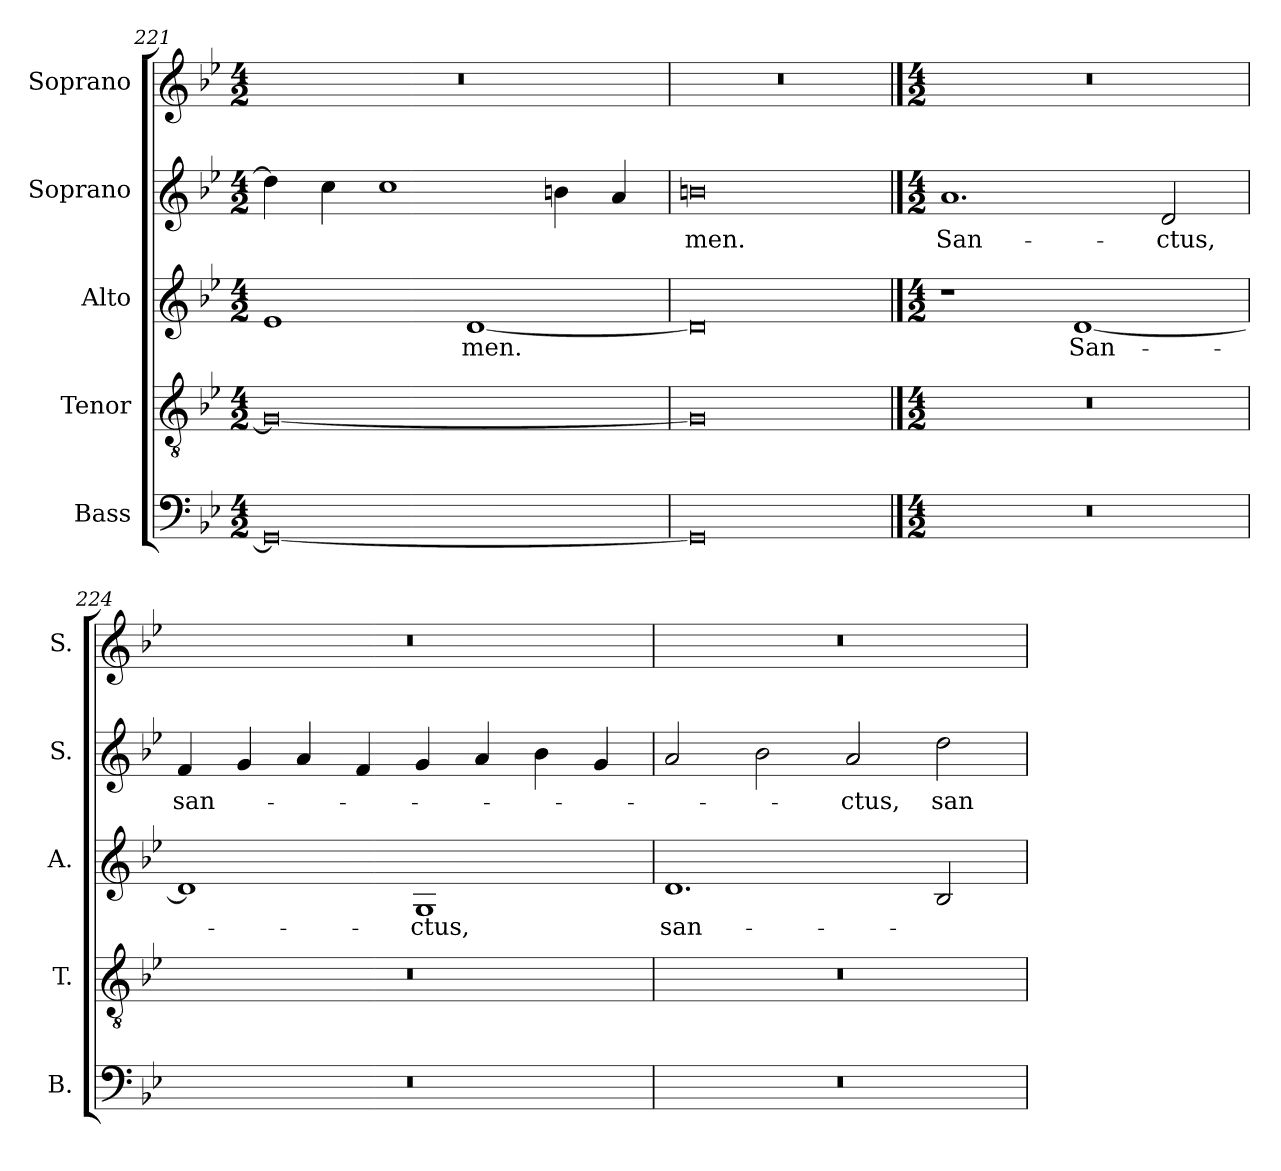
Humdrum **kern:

**kern	**kern	**kern	**text	**kern	**text	**kern
*part5	*part4	*part3	*part3	*part2	*part2	*part1
*staff5	*staff4	*staff3	*staff3	*staff2	*staff2	*staff1
*I"Bass	*I"Tenor	*I"Alto	*	*I"Soprano	*	*I"Soprano
*I'B.	*I'T.	*I'A.	*	*I'S.	*	*I'S.
*clefF4	*clefGv2	*clefG2	*	*clefG2	*	*clefG2
*	*ITrd7c12	*	*	*	*	*
*k[b-e-]	*k[b-e-]	*k[b-e-]	*	*k[b-e-]	*	*k[b-e-]
*B-:	*B-:	*B-:	*	*B-:	*	*B-:
*M4/2	*M4/2	*M4/2	*	*M4/2	*	*M4/2
=221	=221	=221	=221	=221	=221	=221
!	!	!	!	!	!	!LO:N:vis=1
0GGi_	0GGi_	1e-i	.	4ddi\]	.	0r
.	.	.	.	4cci\	.	.
.	.	.	.	1cci	.	.
!	!	!	!LO:LY:b:color=#000000	!	!	!
.	.	[1di	-men.	.	.	.
.	.	.	.	4bni\	.	.
.	.	.	.	4ai/	.	.
=222	=222	=222	=222	=222	=222	=222
!	!	!	!	!	!LO:LY:b:color=#000000	!LO:N:vis=1
0GGi]	0GGi]	0di]	.	0bni	-men.	0r
!!LO:PB:g=z
==223	==223	==223	==223	==223	==223	==223
*M4/2	*M4/2	*M4/2	*	*M4/2	*	*M4/2
!LO:N:vis=1	!LO:N:vis=1	!	!	!	!	!
*	*	*	*	*MM160	*	*MM160
!	!	!	!	!	!LO:LY:b:color=#000000	!LO:N:vis=1
0r	0r	1r	.	1.ai	San-	0r
!	!	!	!LO:LY:b:color=#000000	!	!	!
.	.	[1di	San-	.	.	.
!	!	!	!	!	!LO:LY:b:color=#000000	!
.	.	.	.	2di/	-ctus,	.
=224	=224	=224	=224	=224	=224	=224
!LO:N:vis=1	!LO:N:vis=1	!	!	!	!	!
!	!	!	!	!	!LO:LY:b:color=#000000	!LO:N:vis=1
0r	0r	1di]	.	4fi/	san-	0r
.	.	.	.	4gi/	.	.
.	.	.	.	4ai/	.	.
.	.	.	.	4fi/	.	.
!	!	!	!LO:LY:b:color=#000000	!	!	!
.	.	1Gi	-ctus,	4gi/	.	.
.	.	.	.	4ai/	.	.
.	.	.	.	4b-i\	.	.
.	.	.	.	4gi/	.	.
=225	=225	=225	=225	=225	=225	=225
!LO:N:vis=1	!LO:N:vis=1	!	!	!	!	!
!	!	!	!LO:LY:b:color=#000000	!	!	!LO:N:vis=1
0r	0r	1.di	san-	2ai/	.	0r
.	.	.	.	2b-i\	.	.
!	!	!	!	!	!LO:LY:b:color=#000000	!
.	.	.	.	2ai/	-ctus,	.
!	!	!	!	!	!LO:LY:b:color=#000000	!
.	.	2B-i/	.	2ddi\	san-	.
=	=	=	=	=	=	=
*-	*-	*-	*-	*-	*-	*-
